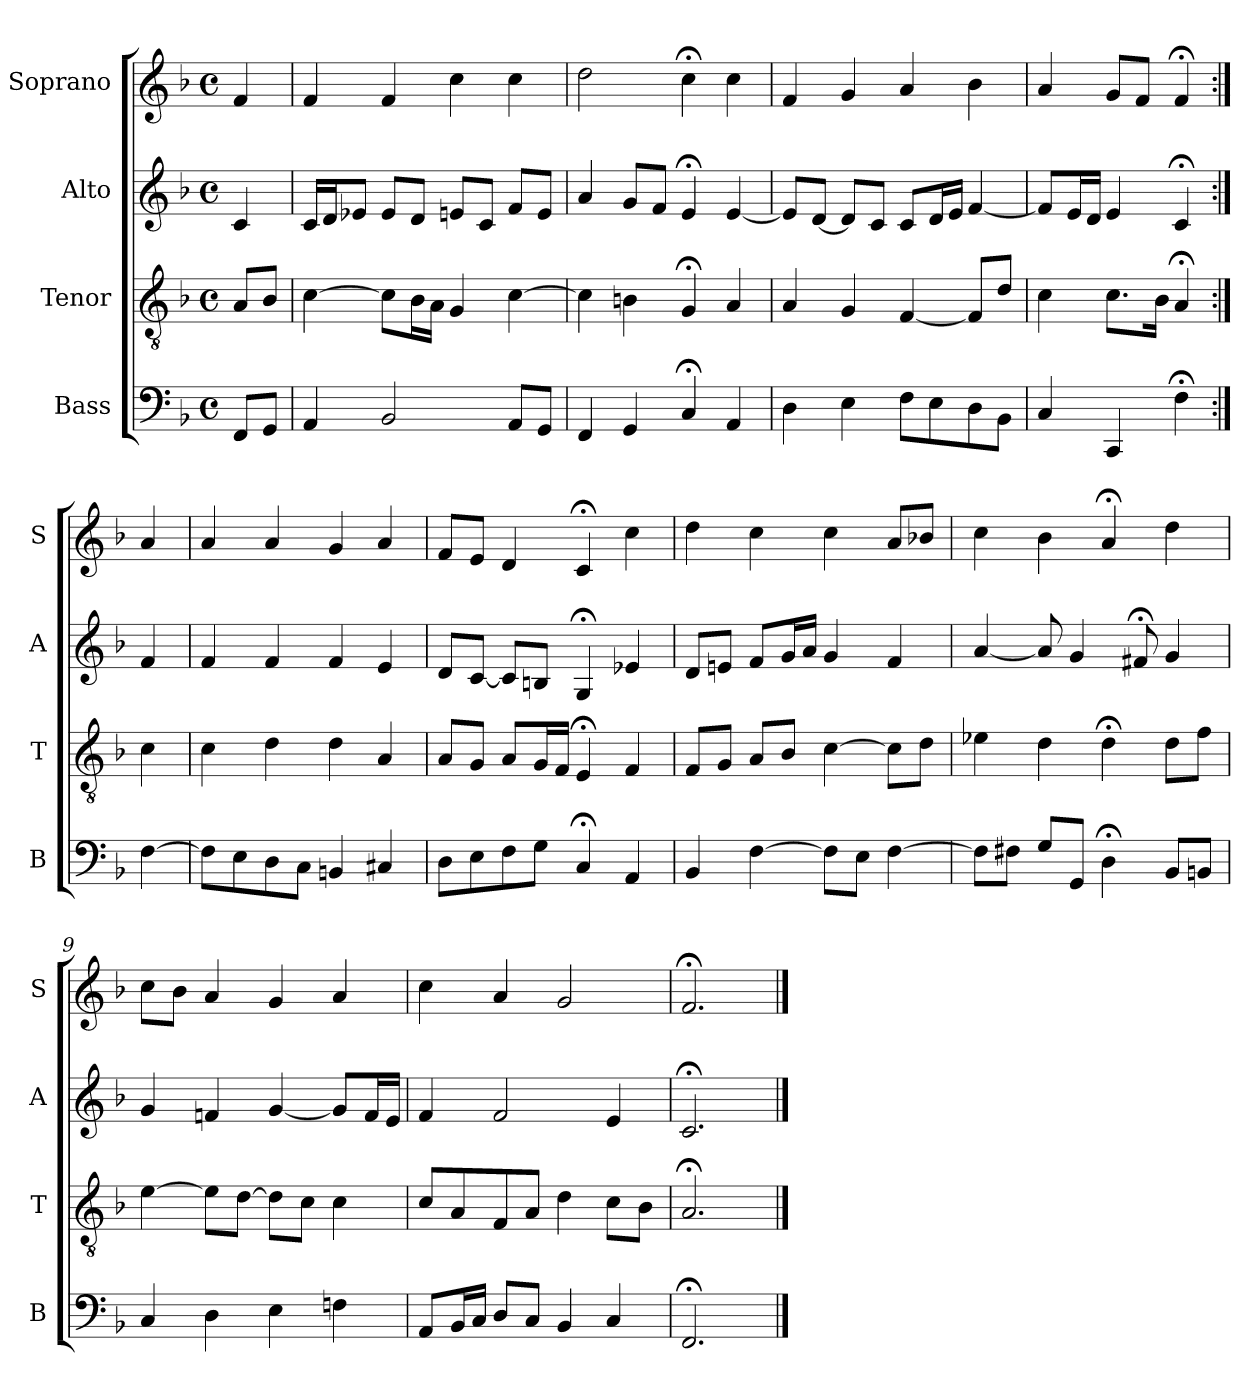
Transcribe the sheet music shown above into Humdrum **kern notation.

**kern	**kern	**kern	**kern
*part4	*part3	*part2	*part1
*staff4	*staff3	*staff2	*staff1
*I"Bass	*I"Tenor	*I"Alto	*I"Soprano
*I'B	*I'T	*I'A	*I'S
*clefF4	*clefGv2	*clefG2	*clefG2
*k[b-]	*k[b-]	*k[b-]	*k[b-]
*F:	*F:	*F:	*F:
*M4/4	*M4/4	*M4/4	*M4/4
*met(c)	*met(c)	*met(c)	*met(c)
*MM100	*MM100	*MM100	*MM100
=	=	=	=
8FFL	8AL	4c	4f
8GGJ	8B-J	.	.
=1	=1	=1	=1
4AA	[4c	16cLL	4f
.	.	16dJ	.
.	.	8e-XJ	.
2BB-	8cL]	8e-L	4f
.	16B-L	8dJ	.
.	16AJJ	.	.
.	4G	8enL	4cc
.	.	8cJ	.
8AAL	[4c	8fL	4cc
8GGJ	.	8eJ	.
=2	=2	=2	=2
4FF	4c]	4a	2dd
4GG	4Bn	8gL	.
.	.	8fJ	.
4C;<	4G;<	4e;<	4cc;<
4AA	4A	[4e	4cc
=3	=3	=3	=3
4D	4A	8eL]	4f
.	.	[8dJ	.
4E	4G	8dL]	4g
.	.	8cJ	.
8FL	[4F	8cL	4a
8E	.	16dL	.
.	.	16eJJ	.
8D	8FL]	[4f	4b-
8BB-J	8dJ	.	.
=4	=4	=4	=4
4C	4c	8fL]	4a
.	.	16eL	.
.	.	16dJJ	.
4CC	8.cL	4e	8gL
.	.	.	8fJ
.	16B-Jk	.	.
4F;<	4A;<	4c;<	4f;<
=:|!	=:|!	=:|!	=:|!
[4F	4c	4f	4a
=5	=5	=5	=5
8FL]	4c	4f	4a
8E	.	.	.
8D	4d	4f	4a
8CJ	.	.	.
4BBn	4d	4f	4g
4C#X	4A	4e	4a
=6	=6	=6	=6
8DL	8AL	8dL	8fL
8E	8GJ	[8cJ	8eJ
8F	8AL	8cL]	4d
8GJ	16GL	8BnJ	.
.	16FJJ	.	.
4C;<	4E;<	4G;<	4c;<
4AA	4F	4e-X	4cc
=7	=7	=7	=7
4BB-	8FL	8dL	4dd
.	8GJ	8enJ	.
[4F	8AL	8fL	4cc
.	8B-J	16gL	.
.	.	16aJJ	.
8FL]	[4c	4g	4cc
8EJ	.	.	.
[4F	8cL]	4f	8aL
.	8dJ	.	8b-XJ
=8	=8	=8	=8
8FL]	4e-X	[4a	4cc
8F#XJ	.	.	.
8GL	4d	8aL]	4b-
8GGJ	.	4g	.
4D;<	4d;<	.	4a;<i
.	.	8f#X;<i	.
8BB-L	8dL	4gi	4ddi
8BBnJ	8fJ	.	.
=9	=9	=9	=9
4C	[4e	4g	8ccL
.	.	.	8b-J
4D	8eL]	4fn	4a
.	[8dJ	.	.
4E	8dL]	[4g	4g
.	8cJ	.	.
4Fn	4c	8gL]	4ai
.	.	16fL	.
.	.	16eiJJ	.
=10	=10	=10	=10
8AAL	8cL	4fi	4cci
16BB-L	8A	.	.
16CJJ	.	.	.
8DL	8F	2f	4a
8CJ	8AJ	.	.
4BB-	4d	.	2g
4C	8cL	4e	.
.	8B-J	.	.
=11	=11	=11	=11
2.FF;<	2.A;<	2.c;<	2.f;<
==	==	==	==
*-	*-	*-	*-
